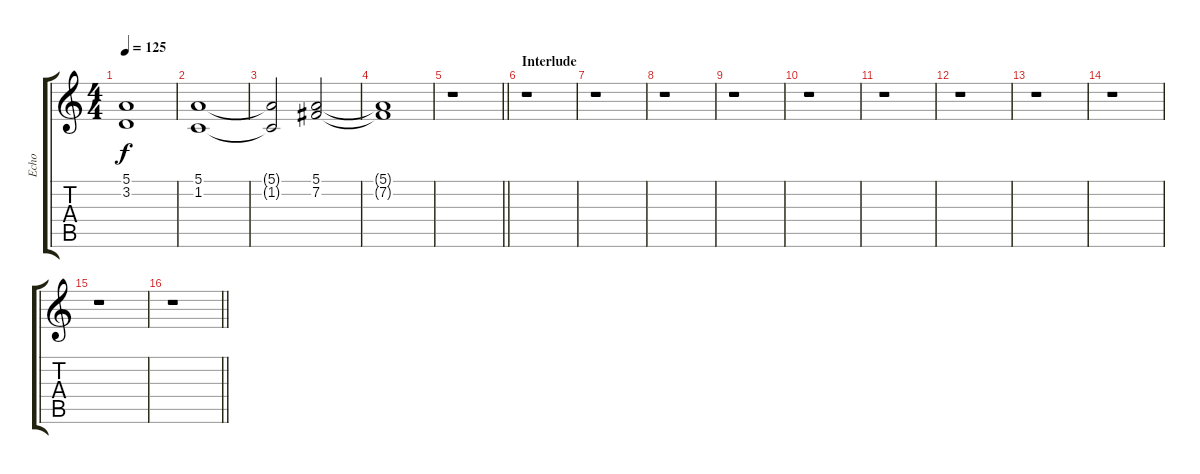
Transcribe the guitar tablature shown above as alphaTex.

\track ("Echo" "Echo") {instrument choiraahs}
\staff {score tabs}
\tuning (E4 B3 G3 D3 A2 E2) {hide}
\ts (4 4)
\tempo 125
\clef g2
\ks c
(5.1{t} 3.2{t}).1{dy f} |
(5.1 1.2).1 |
(5.1{t} 1.2{t}).2 (5.1 7.2).2 |
(5.1{t} 7.2{t}).1 |
\barLineRight lightlight
r.1 |
\section ("" "Interlude")
r.1 |
r.1 |
r.1 |
r.1 |
r.1 |
r.1 |
r.1 |
r.1 |
r.1 |
r.1 |
\barLineRight lightlight
r.1
